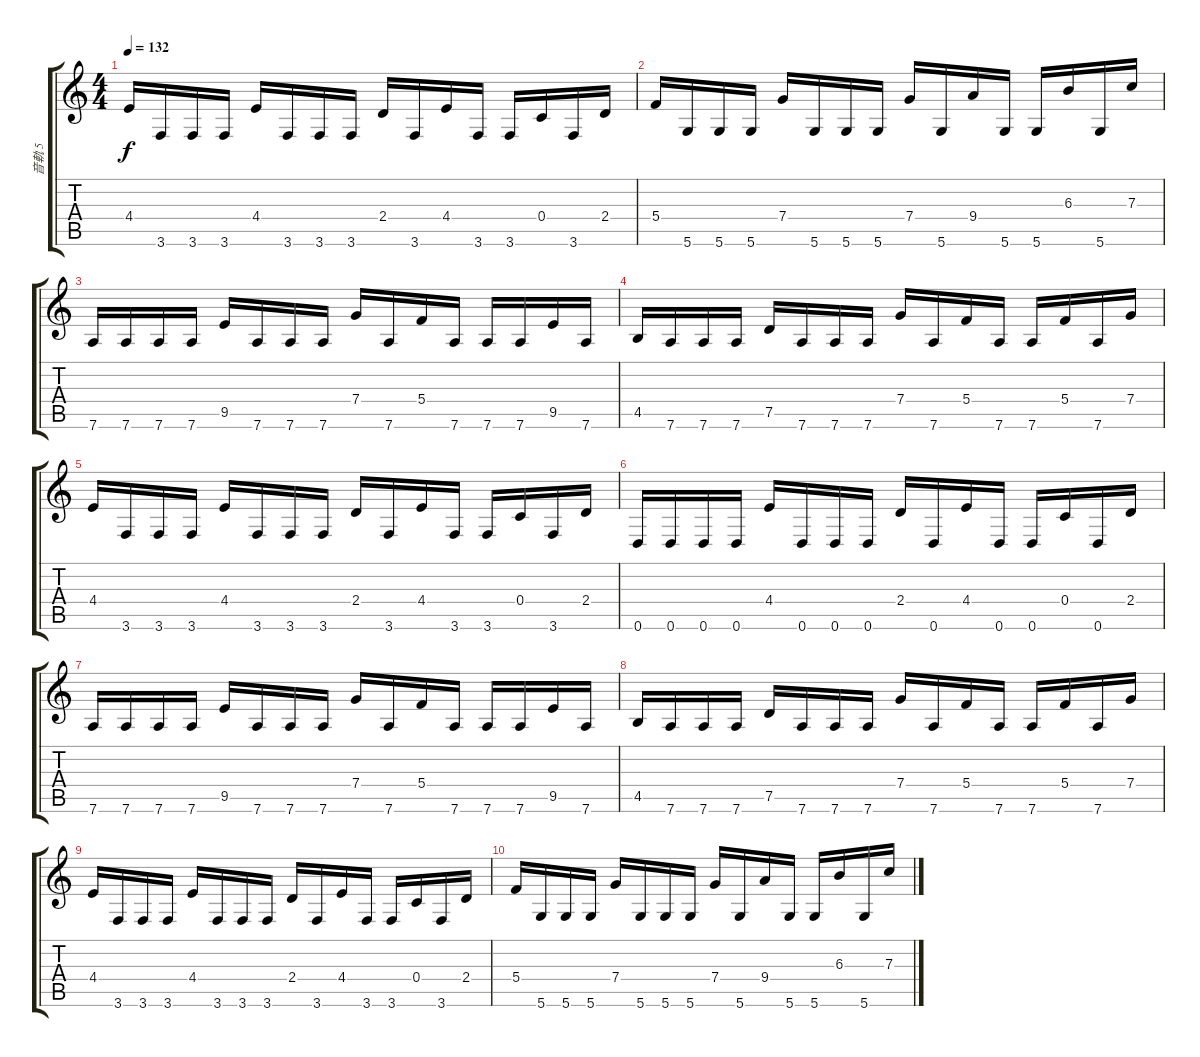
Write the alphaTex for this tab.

\track ("音軌 5" "音軌 5") {instrument overdrivenguitar}
\staff {score tabs}
\tuning (D4 A3 F3 C3 G2 D2) {hide}
\ts (4 4)
\tempo 132
\clef g2
\ks c
4.4.16{dy f} 3.6.16 3.6.16 3.6.16 4.4.16 3.6.16 3.6.16 3.6.16 2.4.16 3.6.16 4.4.16 3.6.16 3.6.16 0.4.16 3.6.16 2.4.16 |
5.4.16 5.6.16 5.6.16 5.6.16 7.4.16 5.6.16 5.6.16 5.6.16 7.4.16 5.6.16 9.4.16 5.6.16 5.6.16 6.3.16 5.6.16 7.3.16 |
7.6.16 7.6.16 7.6.16 7.6.16 9.5.16 7.6.16 7.6.16 7.6.16 7.4.16 7.6.16 5.4.16 7.6.16 7.6.16 7.6.16 9.5.16 7.6.16 |
4.5.16 7.6.16 7.6.16 7.6.16 7.5.16 7.6.16 7.6.16 7.6.16 7.4.16 7.6.16 5.4.16 7.6.16 7.6.16 5.4.16 7.6.16 7.4.16 |
4.4.16 3.6.16 3.6.16 3.6.16 4.4.16 3.6.16 3.6.16 3.6.16 2.4.16 3.6.16 4.4.16 3.6.16 3.6.16 0.4.16 3.6.16 2.4.16 |
0.6.16 0.6.16 0.6.16 0.6.16 4.4.16 0.6.16 0.6.16 0.6.16 2.4.16 0.6.16 4.4.16 0.6.16 0.6.16 0.4.16 0.6.16 2.4.16 |
7.6.16 7.6.16 7.6.16 7.6.16 9.5.16 7.6.16 7.6.16 7.6.16 7.4.16 7.6.16 5.4.16 7.6.16 7.6.16 7.6.16 9.5.16 7.6.16 |
4.5.16 7.6.16 7.6.16 7.6.16 7.5.16 7.6.16 7.6.16 7.6.16 7.4.16 7.6.16 5.4.16 7.6.16 7.6.16 5.4.16 7.6.16 7.4.16 |
4.4.16 3.6.16 3.6.16 3.6.16 4.4.16 3.6.16 3.6.16 3.6.16 2.4.16 3.6.16 4.4.16 3.6.16 3.6.16 0.4.16 3.6.16 2.4.16 |
5.4.16 5.6.16 5.6.16 5.6.16 7.4.16 5.6.16 5.6.16 5.6.16 7.4.16 5.6.16 9.4.16 5.6.16 5.6.16 6.3.16 5.6.16 7.3.16
